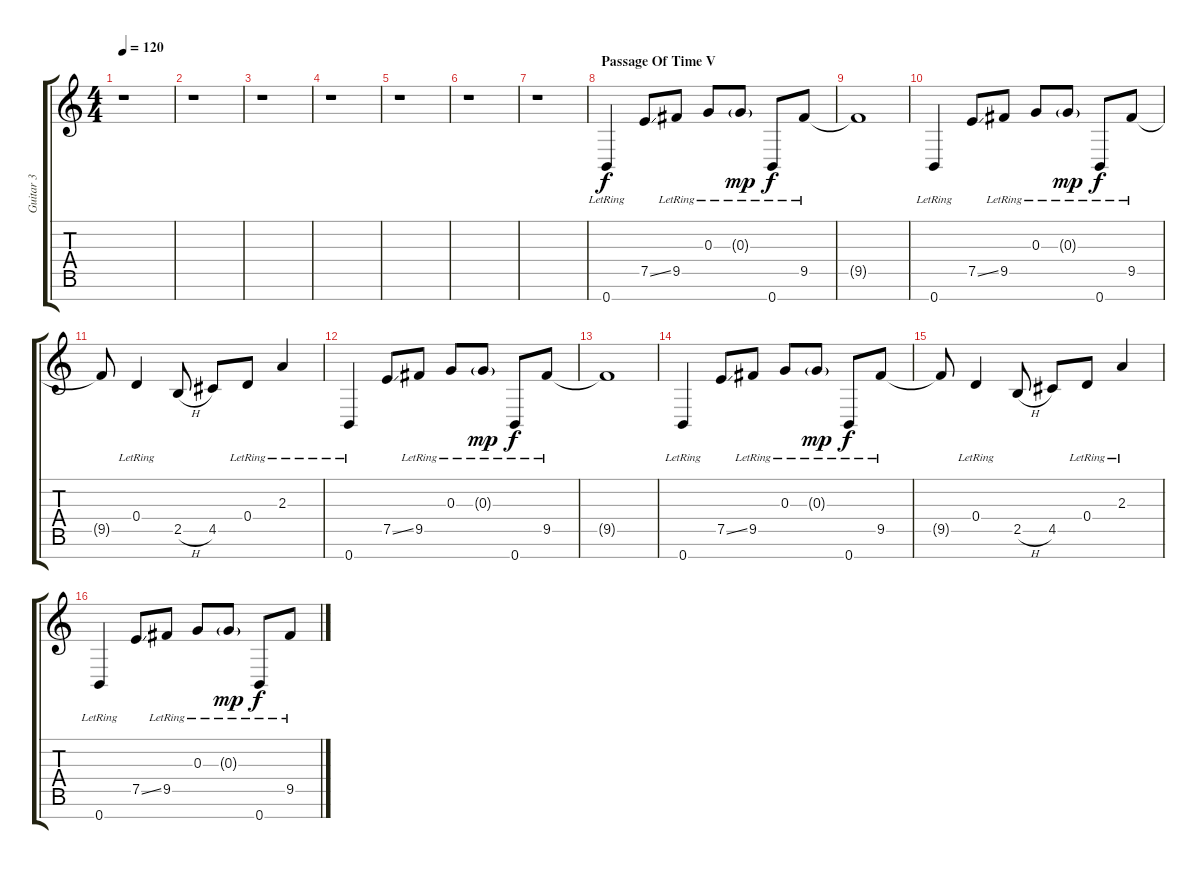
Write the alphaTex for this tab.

\track ("Guitar 3" "Guitar 3") {instrument distortionguitar}
\staff {score tabs}
\tuning (E4 B3 G3 D3 A2 E2 B1) {hide}
\ts (4 4)
\tempo 120
\clef g2
\ks c
r.1{dy f} |
\section ("" "")
r.1 |
r.1 |
r.1 |
r.1 |
r.1 |
r.1 |
\section ("" "Passage Of Time V")
0.7{lr}.4{instrument electricguitarclean} 7.5{ss}.8 9.5{lr}.8 0.3{lr}.8 0.3{g lr}.8{dy mp} 0.7{lr}.8{dy f} 9.5{lr}.8 |
9.5{t}.1 |
0.7{lr}.4 7.5{ss}.8 9.5{lr}.8 0.3{lr}.8 0.3{g lr}.8{dy mp} 0.7{lr}.8{dy f} 9.5{lr}.8 |
9.5{t}.8 0.4{lr}.4 2.5{h}.8 4.5.8 0.4{lr}.8 2.3{lr}.4 |
0.7{lr}.4 7.5{ss}.8 9.5{lr}.8 0.3{lr}.8 0.3{g lr}.8{dy mp} 0.7{lr}.8{dy f} 9.5{lr}.8 |
9.5{t}.1 |
0.7{lr}.4 7.5{ss}.8 9.5{lr}.8 0.3{lr}.8 0.3{g lr}.8{dy mp} 0.7{lr}.8{dy f} 9.5{lr}.8 |
9.5{t}.8 0.4{lr}.4 2.5{h}.8 4.5.8 0.4{lr}.8 2.3{lr}.4 |
\section ("" "")
0.7{lr}.4 7.5{ss}.8 9.5{lr}.8 0.3{lr}.8 0.3{g lr}.8{dy mp} 0.7{lr}.8{dy f} 9.5{lr}.8
